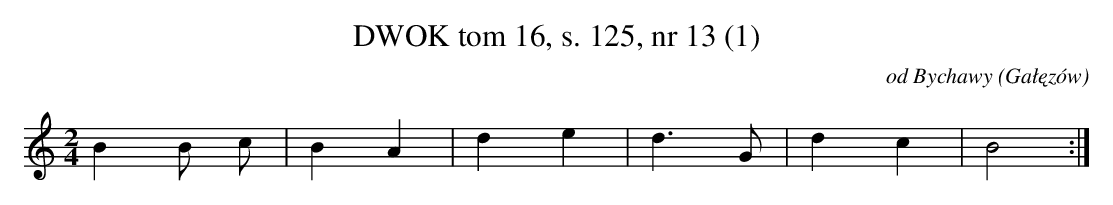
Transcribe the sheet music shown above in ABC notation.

X:1
T: DWOK tom 16, s. 125, nr 13 (1)
O: od Bychawy (Gałęzów)
L: 1/16
M: 2/4
K: C
B4 B2 c2 | B4 A4 | d4 e4 | d6 G2 | d4 c4 | B8 :|
